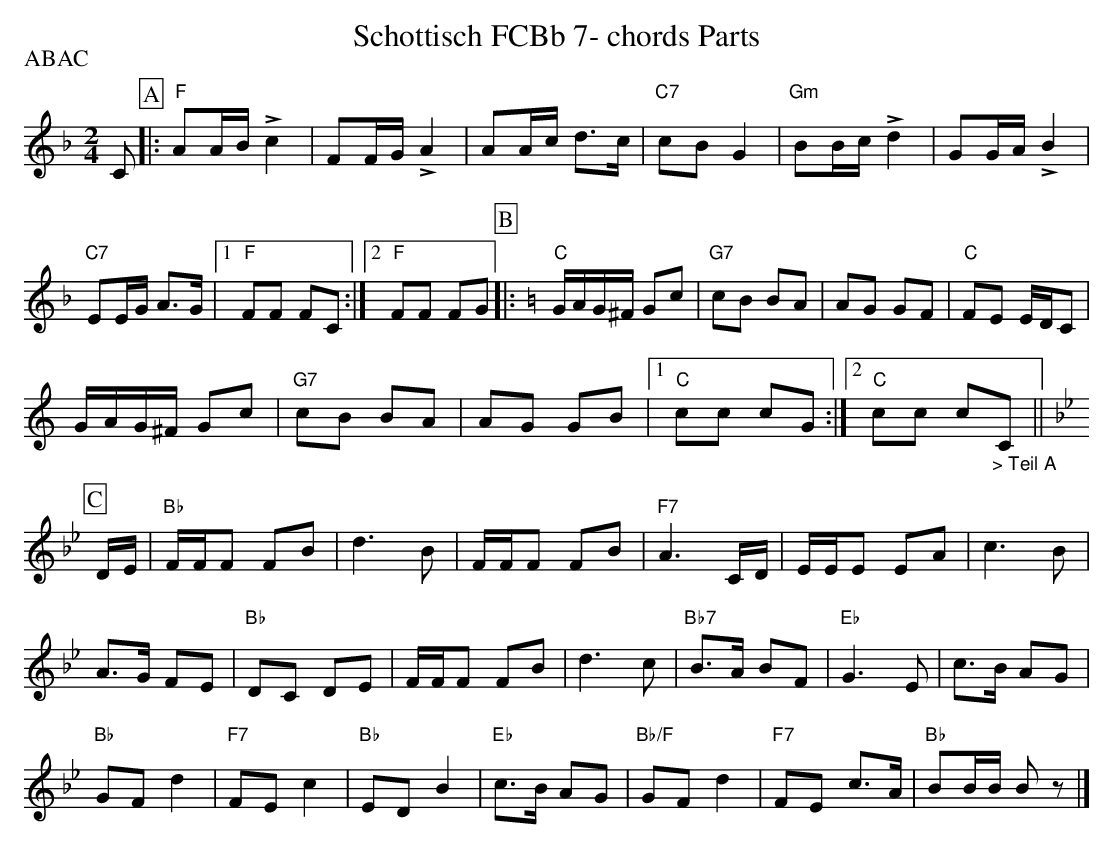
X:1
T:Schottisch FCBb 7- chords Parts
P:ABAC
M:2/4
L:1/16
K:Fmaj%%MIDI gchordon
C2[P:A] |: "F"A2AB !>!c4 | F2FG !>!A4 | A2Ac d3c | "C7"c2B2G4 | "Gm"B2Bc !>!d4 | G2GA!>!B4 |
"C7"E2EG A3G |1 "F"F2F2 F2C2 :|2 "F"F2F2 F2G2 [P:B] [K:Cmaj] |: "C"GAG^F G2c2 | "G7"c2B2 B2A2 | A2G2 G2F2 | "C"F2E2 EDC2 |
GAG^F G2c2 | "G7"c2B2 B2A2 | A2G2 G2B2 |1 "C"c2c2 c2G2 :|2 "C"c2c2 c2"_> Teil A"C2 || [P:C] [K:Bbmaj]
DE | "Bb"FFF2 F2B2 | d6B2 | FFF2 F2B2 | "F7"A6CD | EEE2 E2A2 | c6B2 |
A3G F2E2 | "Bb"D2C2 D2E2 | FFF2 F2B2 | d6c2 | "Bb7"B3A B2F2 | "Eb"G6E2 | c3B A2G2 |
"Bb"G2F2d4 | "F7"F2E2c4 | "Bb"E2D2B4 | "Eb"c3B A2G2 | "Bb/F"G2F2d4 | "F7"F2E2 c3A | "Bb"B2BB B2z2 |]
